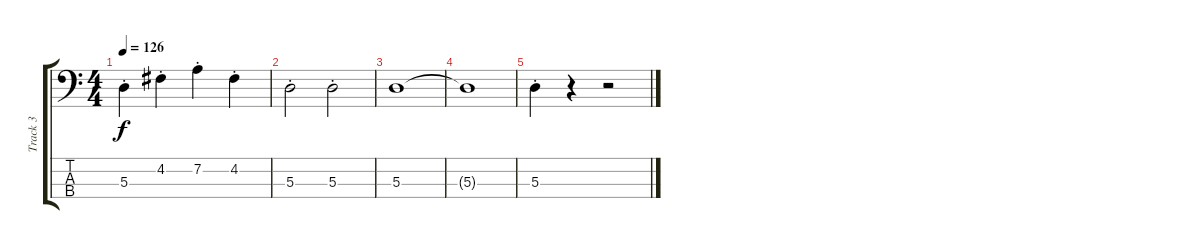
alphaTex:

\track ("Track 3" "Track 3") {instrument electricbassfinger}
\staff {score tabs}
\tuning (G2 D2 A1 E1) {hide}
\ts (4 4)
\tempo 126
\clef f4
\ks c
5.3{st}.4{dy f} 4.2{st}.4 7.2{st}.4 4.2{st}.4 |
5.3{st}.2 5.3{st}.2 |
5.3.1 |
5.3{t}.1 |
5.3{st}.4 r.4 r.2
